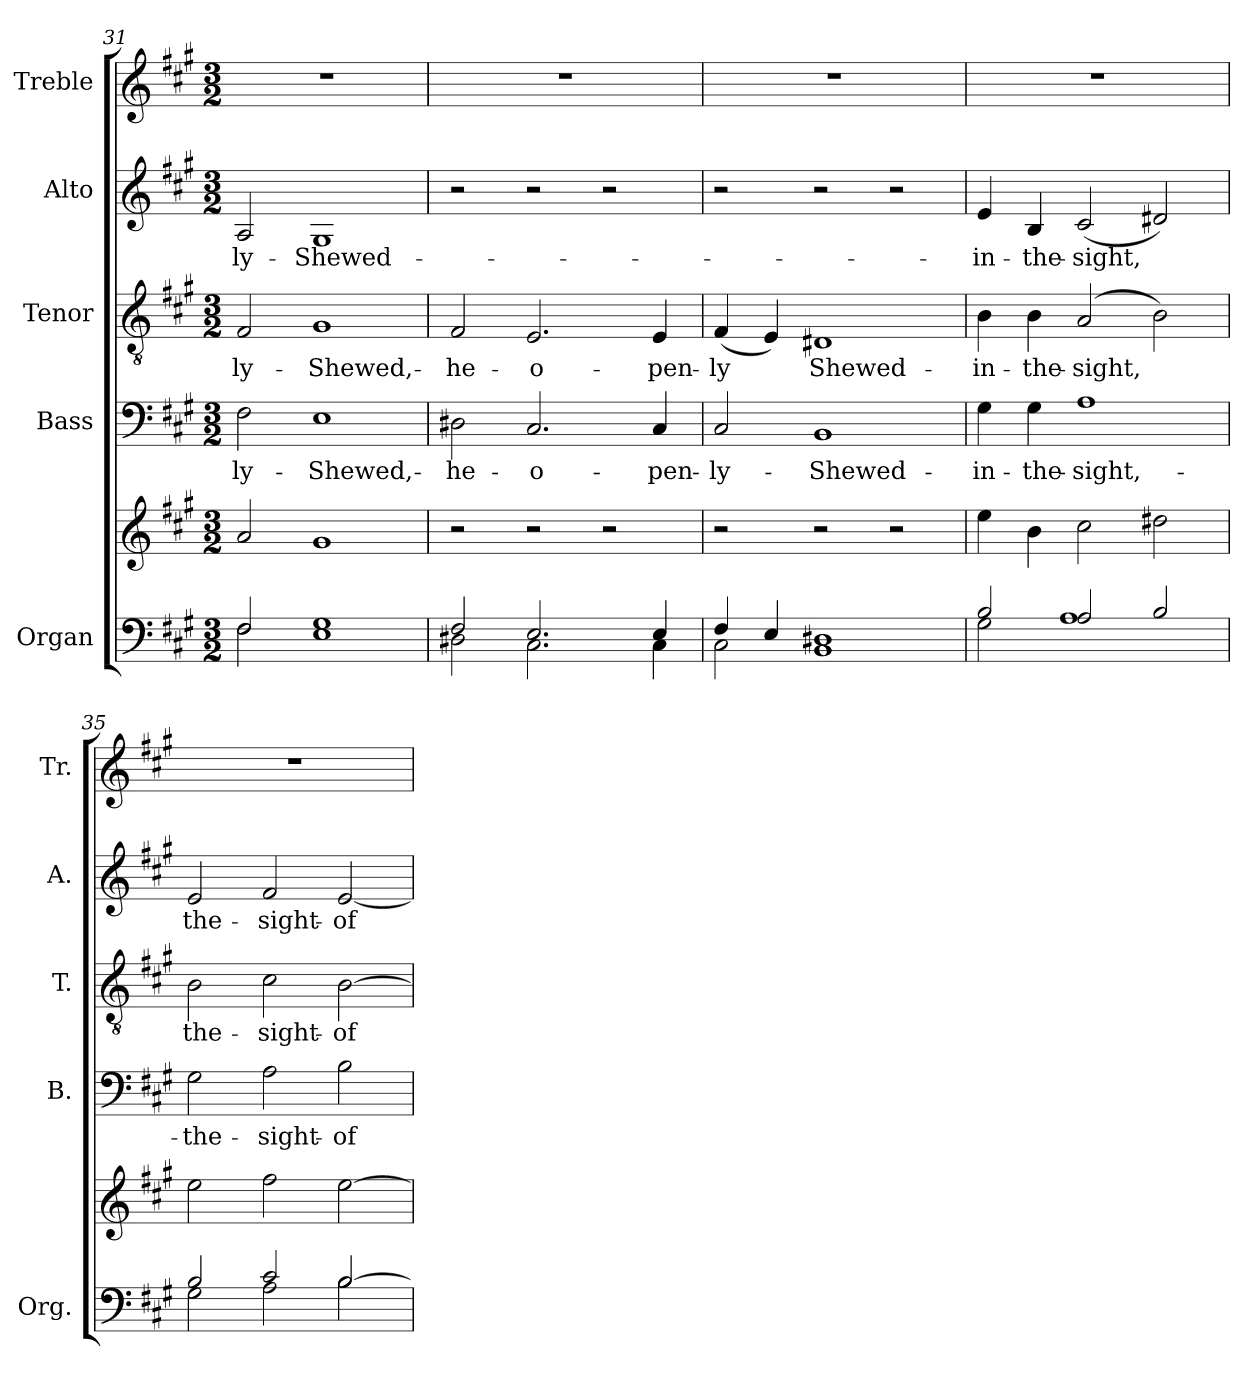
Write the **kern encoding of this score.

**kern	**kern	**kern	**text	**kern	**text	**kern	**text	**kern
*part5	*part5	*part4	*part4	*part3	*part3	*part2	*part2	*part1
*staff6	*staff5	*staff4	*staff4	*staff3	*staff3	*staff2	*staff2	*staff1
*I"Organ	*	*I"Bass	*	*I"Tenor	*	*I"Alto	*	*I"Treble
*I'Org.	*	*I'B.	*	*I'T.	*	*I'A.	*	*I'Tr.
*clefF4	*clefG2	*clefF4	*	*clefGv2	*	*clefG2	*	*clefG2
*	*	*	*	*ITrd7c12	*	*	*	*
*k[f#c#g#]	*k[f#c#g#]	*k[f#c#g#]	*	*k[f#c#g#]	*	*k[f#c#g#]	*	*k[f#c#g#]
*A:	*A:	*A:	*	*A:	*	*A:	*	*A:
*M3/2	*M3/2	*M3/2	*	*M3/2	*	*M3/2	*	*M3/2
=31	=31	=31	=31	=31	=31	=31	=31	=31
*^	*	*	*	*	*	*	*	*
!	!	!	!	!LO:LY:b:color=#000000	!	!	!	!	!
!	!	!	!	!	!	!LO:LY:b:color=#000000	!	!	!
!	!	!	!	!	!	!	!	!LO:LY:b:color=#000000	!LO:N:vis=1
2F#i/	2F#i\	2ai/	2F#i\	-ly-	2FF#i/	-ly-	2Ai/	-ly-	1.r
!	!	!	!	!LO:LY:b:color=#000000	!	!	!	!	!
!	!	!	!	!	!	!LO:LY:b:color=#000000	!	!	!
!	!	!	!	!	!	!	!	!LO:LY:b:color=#000000	!
1G#i	1Ei	1g#i	1Ei	-Shewed,-	1GG#i	-Shewed,-	1G#i	-Shewed-	.
=32	=32	=32	=32	=32	=32	=32	=32	=32	=32
!	!	!	!	!LO:LY:b:color=#000000	!	!	!	!	!
!	!	!	!	!	!	!LO:LY:b:color=#000000	!	!	!LO:N:vis=1
2F#i/	2D#Xi\	2r	2D#Xi\	-he-	2FF#i/	-he-	2r	.	1.r
!	!	!	!	!LO:LY:b:color=#000000	!	!	!	!	!
!	!	!	!	!	!	!LO:LY:b:color=#000000	!	!	!
2.Ei/	2.C#i\	2r	2.C#i/	-o-	2.EEi/	-o-	2r	.	.
.	.	2r	.	.	.	.	2r	.	.
!	!	!	!	!LO:LY:b:color=#000000	!	!	!	!	!
!	!	!	!	!	!	!LO:LY:b:color=#000000	!	!	!
4Ei/	4C#i\	.	4C#i/	-pen-	4EEi/	-pen-	.	.	.
=33	=33	=33	=33	=33	=33	=33	=33	=33	=33
!	!	!	!	!LO:LY:b:color=#000000	!	!	!	!	!
!	!	!	!	!	!	!LO:LY:b:color=#000000	!	!	!LO:N:vis=1
4F#i/	2C#i\	2r	2C#i/	-ly-	(4FF#i/	-ly	2r	.	1.r
4Ei/	.	.	.	.	4EEi/)	.	.	.	.
!	!	!	!	!LO:LY:b:color=#000000	!	!	!	!	!
!	!	!	!	!	!	!LO:LY:b:color=#000000	!	!	!
1D#Xi	1BBi	2r	1BBi	-Shewed-	1DD#Xi	Shewed-	2r	.	.
.	.	2r	.	.	.	.	2r	.	.
=34	=34	=34	=34	=34	=34	=34	=34	=34	=34
!	!	!	!	!LO:LY:b:color=#000000	!	!	!	!	!
!	!	!	!	!	!	!LO:LY:b:color=#000000	!	!	!
!	!	!	!	!	!	!	!	!LO:LY:b:color=#000000	!LO:N:vis=1
2Bi/	2G#i\	4eei\	4G#i\	-in-	4BBi\	-in-	4ei/	-in-	1.r
!	!	!	!	!LO:LY:b:color=#000000	!	!	!	!	!
!	!	!	!	!	!	!LO:LY:b:color=#000000	!	!	!
!	!	!	!	!	!	!	!	!LO:LY:b:color=#000000	!
.	.	4bi\	4G#i\	-the-	4BBi\	-the-	4Bi/	-the-	.
!	!	!	!	!LO:LY:b:color=#000000	!	!	!	!	!
!	!	!	!	!	!	!LO:LY:b:color=#000000	!	!	!
!	!	!	!	!	!	!	!	!LO:LY:b:color=#000000	!
2Ai/	1Ai	2cc#i\	1Ai	-sight,-	(2AAi/	-sight,	(2c#i/	-sight,	.
2Bi/	.	2dd#Xi\	.	.	2BBi\)	.	2d#Xi/)	.	.
=35	=35	=35	=35	=35	=35	=35	=35	=35	=35
!	!	!	!	!LO:LY:b:color=#000000	!	!	!	!	!
!	!	!	!	!	!	!LO:LY:b:color=#000000	!	!	!
!	!	!	!	!	!	!	!	!LO:LY:b:color=#000000	!LO:N:vis=1
2Bi/	2G#i\	2eei\	2G#i\	-the-	2BBi\	the-	2ei/	the-	1.r
!	!	!	!	!LO:LY:b:color=#000000	!	!	!	!	!
!	!	!	!	!	!	!LO:LY:b:color=#000000	!	!	!
!	!	!	!	!	!	!	!	!LO:LY:b:color=#000000	!
2c#i/	2Ai\	2ff#i\	2Ai\	-sight-	2C#i\	-sight-	2f#i/	-sight-	.
!	!	!	!	!LO:LY:b:color=#000000	!	!	!	!	!
!	!	!	!	!	!	!LO:LY:b:color=#000000	!	!	!
!	!	!	!	!	!	!	!	!LO:LY:b:color=#000000	!
[2Bi/	2Bi\	[2eei\	2Bi\	-of-	[2BBi\	-of-	[2ei/	-of-	.
*v	*v	*	*	*	*	*	*	*	*
=	=	=	=	=	=	=	=	=
*-	*-	*-	*-	*-	*-	*-	*-	*-
